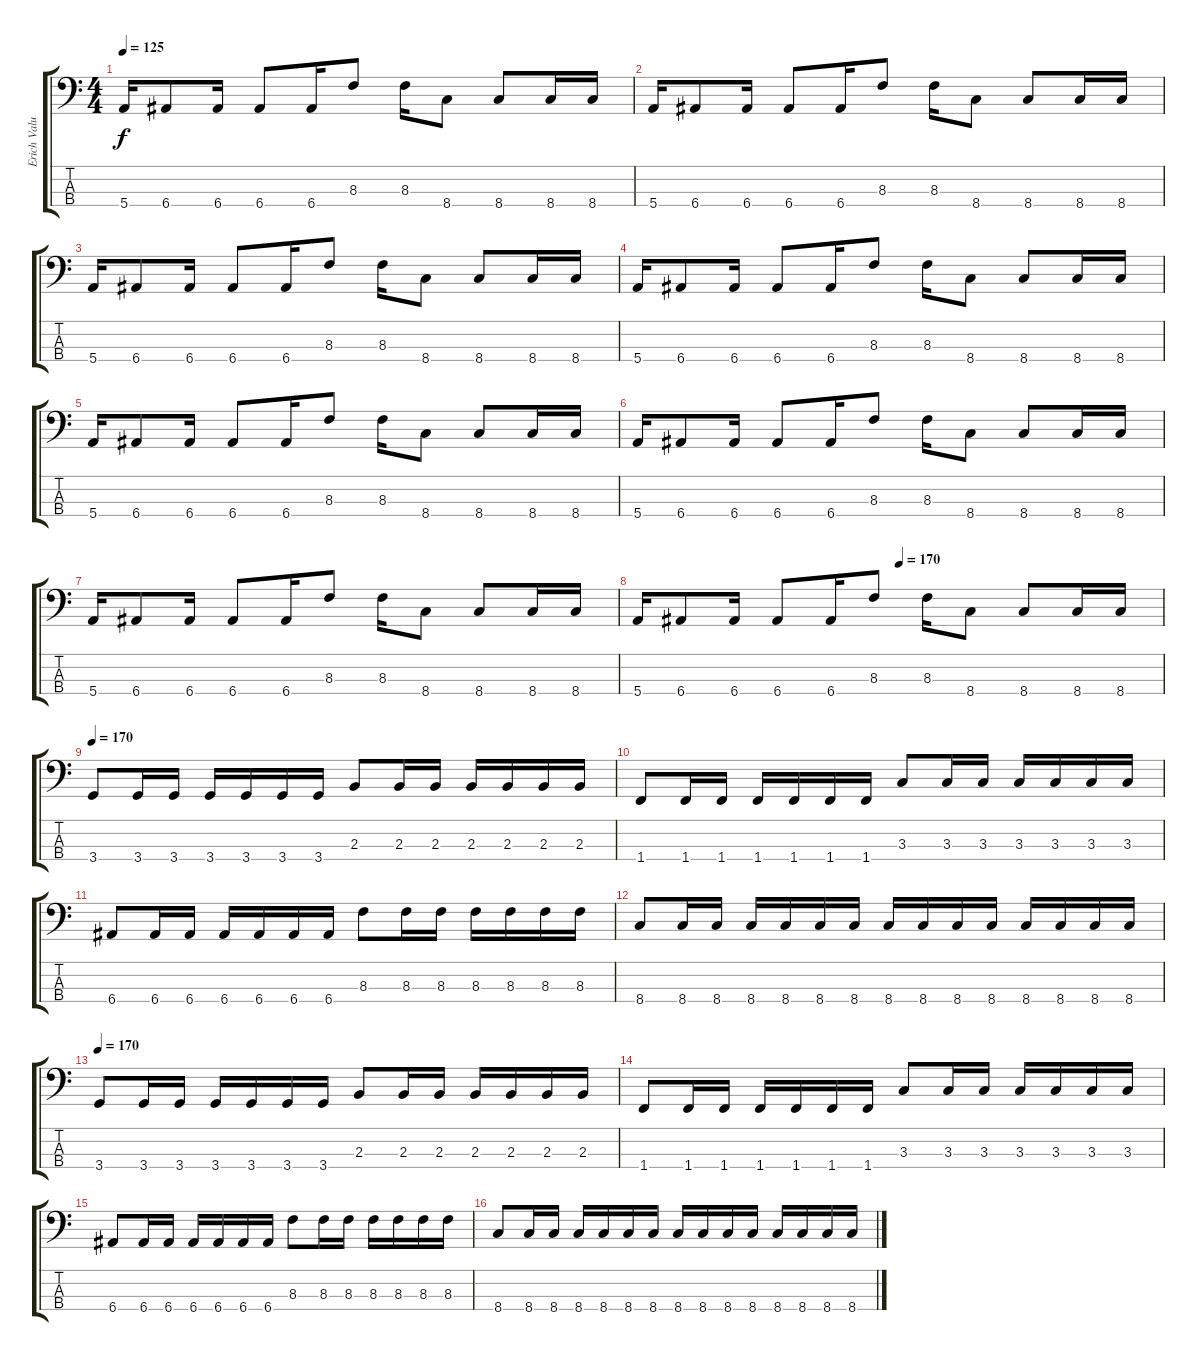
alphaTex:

\track ("Erich Value" "Erich Valu") {instrument electricbasspick}
\staff {score tabs}
\tuning (G2 D2 A1 E1) {hide}
\ts (4 4)
\tempo 125
\clef f4
\ks c
5.4.16{dy f} 6.4.8 6.4.16 6.4.8 6.4.16 8.3.8 8.3.16 8.4.8 8.4.8 8.4.16 8.4.16 |
5.4.16 6.4.8 6.4.16 6.4.8 6.4.16 8.3.8 8.3.16 8.4.8 8.4.8 8.4.16 8.4.16 |
5.4.16 6.4.8 6.4.16 6.4.8 6.4.16 8.3.8 8.3.16 8.4.8 8.4.8 8.4.16 8.4.16 |
5.4.16 6.4.8 6.4.16 6.4.8 6.4.16 8.3.8 8.3.16 8.4.8 8.4.8 8.4.16 8.4.16 |
5.4.16 6.4.8 6.4.16 6.4.8 6.4.16 8.3.8 8.3.16 8.4.8 8.4.8 8.4.16 8.4.16 |
5.4.16 6.4.8 6.4.16 6.4.8 6.4.16 8.3.8 8.3.16 8.4.8 8.4.8 8.4.16 8.4.16 |
5.4.16 6.4.8 6.4.16 6.4.8 6.4.16 8.3.8 8.3.16 8.4.8 8.4.8 8.4.16 8.4.16 |
\tempo (170 0.5)
5.4.16 6.4.8 6.4.16 6.4.8 6.4.16 8.3.8 8.3.16 8.4.8 8.4.8 8.4.16 8.4.16 |
\tempo 170
3.4.8 3.4.16 3.4.16 3.4.16 3.4.16 3.4.16 3.4.16 2.3.8 2.3.16 2.3.16 2.3.16 2.3.16 2.3.16 2.3.16 |
1.4.8 1.4.16 1.4.16 1.4.16 1.4.16 1.4.16 1.4.16 3.3.8 3.3.16 3.3.16 3.3.16 3.3.16 3.3.16 3.3.16 |
6.4.8 6.4.16 6.4.16 6.4.16 6.4.16 6.4.16 6.4.16 8.3.8 8.3.16 8.3.16 8.3.16 8.3.16 8.3.16 8.3.16 |
8.4.8 8.4.16 8.4.16 8.4.16 8.4.16 8.4.16 8.4.16 8.4.16 8.4.16 8.4.16 8.4.16 8.4.16 8.4.16 8.4.16 8.4.16 |
\tempo 170
3.4.8 3.4.16 3.4.16 3.4.16 3.4.16 3.4.16 3.4.16 2.3.8 2.3.16 2.3.16 2.3.16 2.3.16 2.3.16 2.3.16 |
1.4.8 1.4.16 1.4.16 1.4.16 1.4.16 1.4.16 1.4.16 3.3.8 3.3.16 3.3.16 3.3.16 3.3.16 3.3.16 3.3.16 |
6.4.8 6.4.16 6.4.16 6.4.16 6.4.16 6.4.16 6.4.16 8.3.8 8.3.16 8.3.16 8.3.16 8.3.16 8.3.16 8.3.16 |
8.4.8 8.4.16 8.4.16 8.4.16 8.4.16 8.4.16 8.4.16 8.4.16 8.4.16 8.4.16 8.4.16 8.4.16 8.4.16 8.4.16 8.4.16
